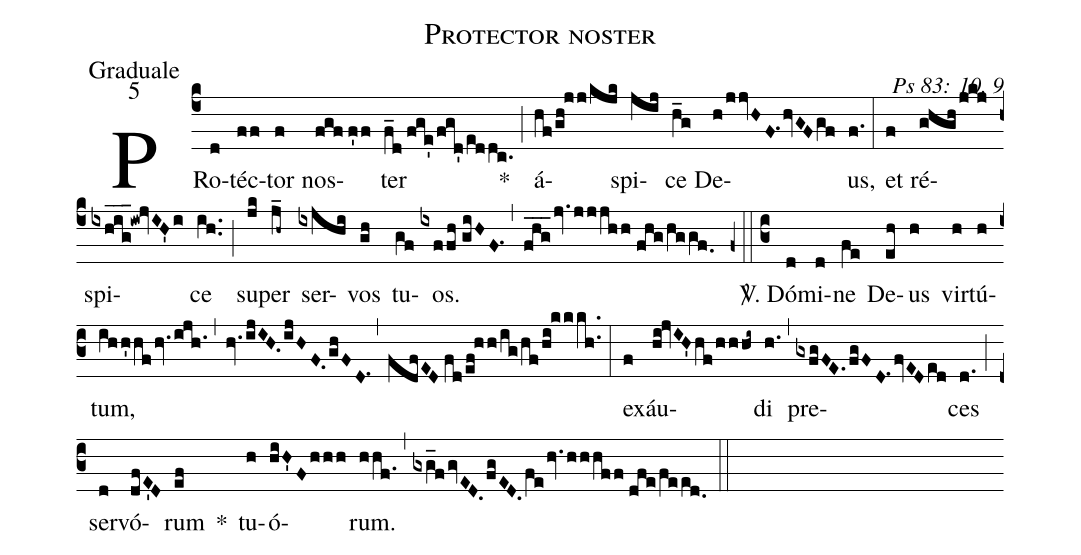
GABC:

name: Protector noster;
office-part: Graduale;
mode: 5;
commentary: Ps 83: 10, 9;
%%
(c4) PRo(d)téc(ff)tor(f) nos(fgf//f'f)ter(f_d//fge'/fgd'/eddc.) *(;) á(hf/gh!jj/kjk)spi(jij)ce(h_g) De(h/jjvHF.1hvGFgf)us,(f.) (:)
et(f) ré(ghgh/jkj)spi(ixh_i_g_!iw!jvIH'i)ce(ih..) (;) su(jk)per(j_h~) ser(ixjhi)vos(gh) tu(gf)os.(ixffh//giHF.1) (,) (fhg___jv.jjjhh//fhg/hggf.0) (z0::c3)
<sp>V/</sp>. Dó(d)mi(d)ne(fe) De(eh)us(h) vir(h)tú(h)tum,(ihh'hfhv.ijh.1) (,) (hv.ijIH.ijHF.ghFD.1) (,) (fdfED//fd/ef!hh/ig/hf/hi!kkkh..) (:)
ex(f)áu(hi!jvIH'/!hf/hhhi~)di(h.) (,) pre(gxfgFE.fgFD.1fvEDed)ces(d.) (;) ser(d)vó(dfE'D)rum(ef) *() tu(h)ó(hiH'Fhhh)rum.(hhf.) (,) (gxg_fgvED.fgED.fehv.hhhff//dfe/feed.0) (::)
